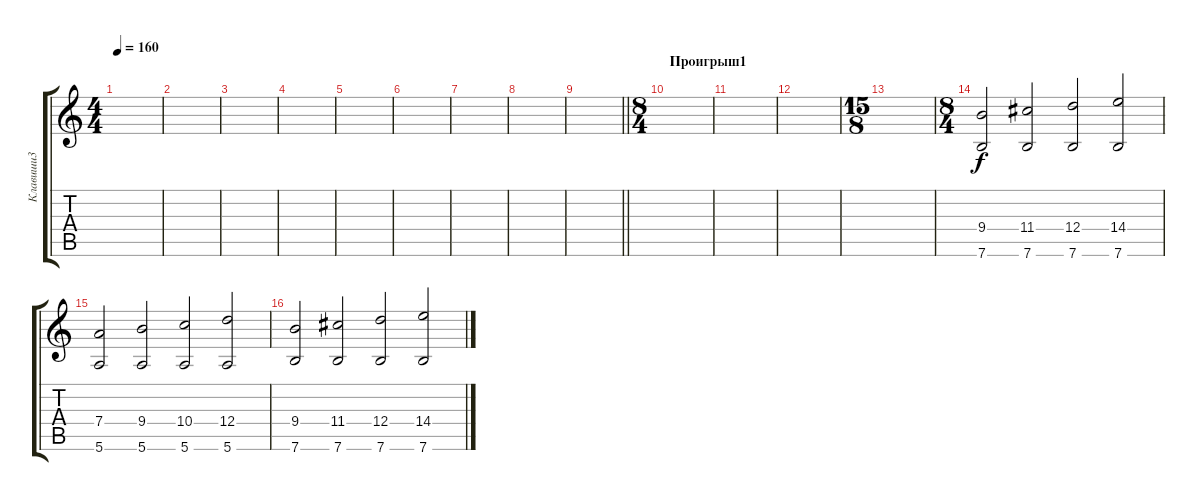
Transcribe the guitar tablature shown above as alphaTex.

\track ("Клавиши3" "Клавиши3") {instrument contrabass}
\staff {score tabs}
\tuning (E4 B3 G3 D3 A2 E2) {hide}
\ts (4 4)
\tempo 160
\clef g2
\ks c
|
|
|
|
|
|
|
|
\barLineRight lightlight
|
\ts (8 4)
\section ("" "Проигрыш1")
|
|
|
\ts (15 8)
|
\ts (8 4)
(9.4 7.6).2 (11.4 7.6).2 (12.4 7.6).2 (14.4 7.6).2 |
(7.4 5.6).2 (9.4 5.6).2 (10.4 5.6).2 (12.4 5.6).2 |
(9.4 7.6).2 (11.4 7.6).2 (12.4 7.6).2 (14.4 7.6).2
